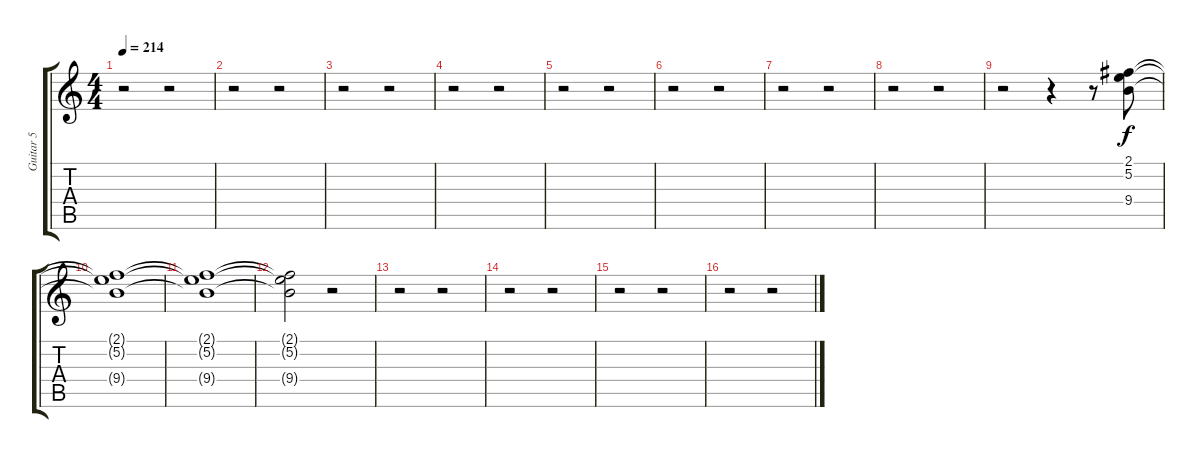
\track ("Guitar 5" "Guitar 5") {instrument overdrivenguitar}
\staff {score tabs}
\tuning (E4 B3 G3 D3 A2 E2) {hide}
\ts (4 4)
\tempo 214
\clef g2
\ks c
r.2{dy f} r.2 |
r.2 r.2 |
r.2 r.2 |
r.2 r.2 |
r.2 r.2 |
r.2 r.2 |
r.2 r.2 |
r.2 r.2 |
r.2{volume 10 instrument electricguitarjazz} r.4 r.8 (2.1 5.2 9.4).8 |
(2.1{t} 5.2{t} 9.4{t}).1 |
(2.1{t} 5.2{t} 9.4{t}).1 |
(2.1{t} 5.2{t} 9.4{t}).2 r.2 |
r.2 r.2 |
r.2 r.2 |
r.2 r.2 |
r.2 r.2
